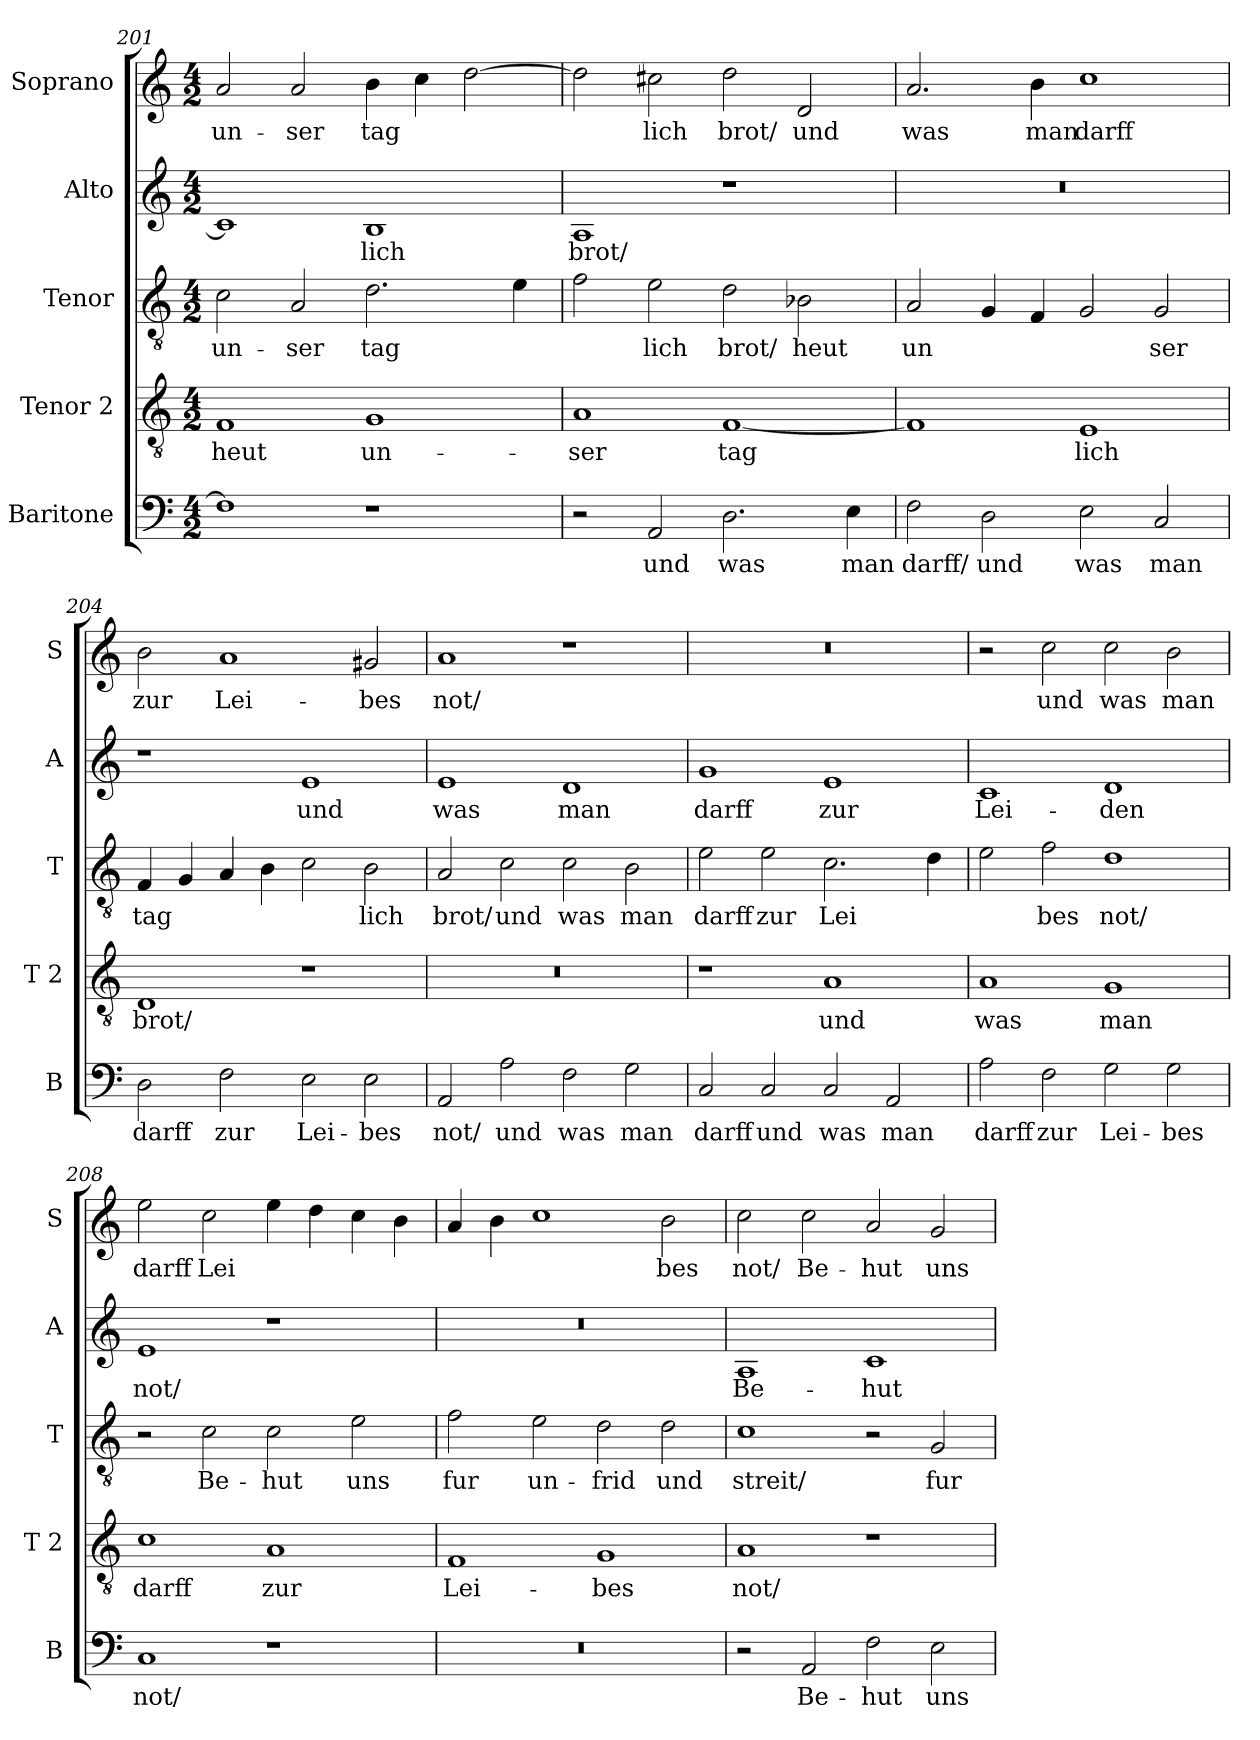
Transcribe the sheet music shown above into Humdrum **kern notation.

**kern	**text	**kern	**text	**kern	**text	**kern	**text	**kern	**text
*part5	*part5	*part4	*part4	*part3	*part3	*part2	*part2	*part1	*part1
*staff5	*staff5	*staff4	*staff4	*staff3	*staff3	*staff2	*staff2	*staff1	*staff1
*I"Baritone	*	*I"Tenor 2	*	*I"Tenor	*	*I"Alto	*	*I"Soprano	*
*I'B	*	*I'T 2	*	*I'T	*	*I'A	*	*I'S	*
*clefF4	*	*clefGv2	*	*clefGv2	*	*clefG2	*	*clefG2	*
*k[]	*	*k[]	*	*k[]	*	*k[]	*	*k[]	*
*C:	*	*C:	*	*C:	*	*C:	*	*C:	*
*M4/2	*	*M4/2	*	*M4/2	*	*M4/2	*	*M4/2	*
=201	=201	=201	=201	=201	=201	=201	=201	=201	=201
!	!LO:LY:b:cj	!	!LO:LY:b:cj	!	!LO:LY:b:cj	!	!LO:LY:b:cj	!	!LO:LY:b:cj
1F]	.	1F	heut	2c\	un-	1c]	--	2a/	un-
!	!	!	!	!	!LO:LY:b:cj	!	!	!	!LO:LY:b:cj
.	.	.	.	2A/	-ser	.	.	2a/	-ser
!	!	!	!LO:LY:b:cj	!	!LO:LY:b:cj	!	!LO:LY:b:cj	!	!LO:LY:b:cj
1r	.	1G	un-	2.d\	tag-	1B	-lich	4b\	tag-
!	!	!	!	!	!	!	!	!	!LO:LY:b:cj
.	.	.	.	.	.	.	.	4cc\	--
!	!	!	!	!	!	!	!	!	!LO:LY:b:cj
.	.	.	.	.	.	.	.	[>2dd\	--
!	!	!	!	!	!LO:LY:b:cj	!	!	!	!
.	.	.	.	4e\	--	.	.	.	.
=202	=202	=202	=202	=202	=202	=202	=202	=202	=202
!	!	!	!LO:LY:b:cj	!	!LO:LY:b:cj	!	!LO:LY:b:cj	!	!LO:LY:b:cj
2r	.	1A	-ser	2f\	--	1A	brot/	2dd\]	--
!	!LO:LY:b:cj	!	!	!	!LO:LY:b:cj	!	!	!	!LO:LY:b:cj
2AA/	und	.	.	2e\	-lich	.	.	2cc#X\	-lich
!	!LO:LY:b:cj	!	!LO:LY:b:cj	!	!LO:LY:b:cj	!	!	!	!LO:LY:b:cj
2.D\	was	[<1F	tag-	2d\	brot/	1r	.	2dd\	brot/
!	!	!	!	!	!LO:LY:b:cj	!	!	!	!LO:LY:b:cj
.	.	.	.	2B-X\	heut	.	.	2d/	und
!	!LO:LY:b:cj	!	!	!	!	!	!	!	!
4E\	man	.	.	.	.	.	.	.	.
!!LO:LB:g=z
=203	=203	=203	=203	=203	=203	=203	=203	=203	=203
!	!LO:LY:b:cj	!	!LO:LY:b:cj	!	!LO:LY:b:cj	!	!	!	!LO:LY:b:cj
2F\	darff/	1F]	--	2A/	un-	0r	.	2.a/	was
!	!LO:LY:b:cj	!	!	!	!LO:LY:b:cj	!	!	!	!
2D\	und	.	.	4G/	--	.	.	.	.
!	!	!	!	!	!LO:LY:b:cj	!	!	!	!LO:LY:b:cj
.	.	.	.	4F/	--	.	.	4b\	man
!	!LO:LY:b:cj	!	!LO:LY:b:cj	!	!LO:LY:b:cj	!	!	!	!LO:LY:b:cj
2E\	was	1E	-lich	2G/	--	.	.	1cc	darff
!	!LO:LY:b:cj	!	!	!	!LO:LY:b:cj	!	!	!	!
2C/	man	.	.	2G/	-ser	.	.	.	.
=204	=204	=204	=204	=204	=204	=204	=204	=204	=204
!	!LO:LY:b:cj	!	!LO:LY:b:cj	!	!LO:LY:b:cj	!	!	!	!LO:LY:b:cj
2D\	darff	1D	brot/	4F/	tag-	1r	.	2b\	zur
!	!	!	!	!	!LO:LY:b:cj	!	!	!	!
.	.	.	.	4G/	--	.	.	.	.
!	!LO:LY:b:cj	!	!	!	!LO:LY:b:cj	!	!	!	!LO:LY:b:cj
2F\	zur	.	.	4A/	--	.	.	1a	Lei-
!	!	!	!	!	!LO:LY:b:cj	!	!	!	!
.	.	.	.	4B\	--	.	.	.	.
!	!LO:LY:b:cj	!	!	!	!LO:LY:b:cj	!	!LO:LY:b:cj	!	!
2E\	Lei-	1r	.	2c\	--	1e	und	.	.
!	!LO:LY:b:cj	!	!	!	!LO:LY:b:cj	!	!	!	!LO:LY:b:cj
2E\	-bes	.	.	2B\	-lich	.	.	2g#X/	-bes
=205	=205	=205	=205	=205	=205	=205	=205	=205	=205
!	!LO:LY:b:cj	!	!	!	!LO:LY:b:cj	!	!LO:LY:b:cj	!	!LO:LY:b:cj
2AA/	not/	0r	.	2A/	brot/	1e	was	1a	not/
!	!LO:LY:b:cj	!	!	!	!LO:LY:b:cj	!	!	!	!
2A\	und	.	.	2c\	und	.	.	.	.
!	!LO:LY:b:cj	!	!	!	!LO:LY:b:cj	!	!LO:LY:b:cj	!	!
2F\	was	.	.	2c\	was	1d	man	1r	.
!	!LO:LY:b:cj	!	!	!	!LO:LY:b:cj	!	!	!	!
2G\	man	.	.	2B\	man	.	.	.	.
=206	=206	=206	=206	=206	=206	=206	=206	=206	=206
!	!LO:LY:b:cj	!	!	!	!LO:LY:b:cj	!	!LO:LY:b:cj	!	!
2C/	darff	1r	.	2e\	darff	1g	darff	0r	.
!	!LO:LY:b:cj	!	!	!	!LO:LY:b:cj	!	!	!	!
2C/	und	.	.	2e\	zur	.	.	.	.
!	!LO:LY:b:cj	!	!LO:LY:b:cj	!	!LO:LY:b:cj	!	!LO:LY:b:cj	!	!
2C/	was	1A	und	2.c\	Lei-	1e	zur	.	.
!	!LO:LY:b:cj	!	!	!	!	!	!	!	!
2AA/	man	.	.	.	.	.	.	.	.
!	!	!	!	!	!LO:LY:b:cj	!	!	!	!
.	.	.	.	4d\	--	.	.	.	.
=207	=207	=207	=207	=207	=207	=207	=207	=207	=207
!	!LO:LY:b:cj	!	!LO:LY:b:cj	!	!LO:LY:b:cj	!	!LO:LY:b:cj	!	!
2A\	darff	1A	was	2e\	--	1c	Lei-	2r	.
!	!LO:LY:b:cj	!	!	!	!LO:LY:b:cj	!	!	!	!LO:LY:b:cj
2F\	zur	.	.	2f\	-bes	.	.	2cc\	und
!	!LO:LY:b:cj	!	!LO:LY:b:cj	!	!LO:LY:b:cj	!	!LO:LY:b:cj	!	!LO:LY:b:cj
2G\	Lei-	1G	man	1d	not/	1d	-den	2cc\	was
!	!LO:LY:b:cj	!	!	!	!	!	!	!	!LO:LY:b:cj
2G\	-bes	.	.	.	.	.	.	2b\	man
=208	=208	=208	=208	=208	=208	=208	=208	=208	=208
!	!LO:LY:b:cj	!	!LO:LY:b:cj	!	!	!	!LO:LY:b:cj	!	!LO:LY:b:cj
1C	not/	1c	darff	2r	.	1e	not/	2ee\	darff
!	!	!	!	!	!LO:LY:b:cj	!	!	!	!LO:LY:b:cj
.	.	.	.	2c\	Be-	.	.	2cc\	Lei-
!	!	!	!LO:LY:b:cj	!	!LO:LY:b:cj	!	!	!	!LO:LY:b:cj
1r	.	1A	zur	2c\	-hut	1r	.	4ee\	--
!	!	!	!	!	!	!	!	!	!LO:LY:b:cj
.	.	.	.	.	.	.	.	4dd\	--
!	!	!	!	!	!LO:LY:b:cj	!	!	!	!LO:LY:b:cj
.	.	.	.	2e\	uns	.	.	4cc\	--
!	!	!	!	!	!	!	!	!	!LO:LY:b:cj
.	.	.	.	.	.	.	.	4b\	--
!!LO:PB:g=z
=209	=209	=209	=209	=209	=209	=209	=209	=209	=209
!	!	!	!LO:LY:b:cj	!	!LO:LY:b:cj	!	!	!	!LO:LY:b:cj
0r	.	1F	Lei-	2f\	fur	0r	.	4a/	--
!	!	!	!	!	!	!	!	!	!LO:LY:b:cj
.	.	.	.	.	.	.	.	4b\	--
!	!	!	!	!	!LO:LY:b:cj	!	!	!	!LO:LY:b:cj
.	.	.	.	2e\	un-	.	.	1cc	--
!	!	!	!LO:LY:b:cj	!	!LO:LY:b:cj	!	!	!	!
.	.	1G	-bes	2d\	-frid	.	.	.	.
!	!	!	!	!	!LO:LY:b:cj	!	!	!	!LO:LY:b:cj
.	.	.	.	2d\	und	.	.	2b\	-bes
=210	=210	=210	=210	=210	=210	=210	=210	=210	=210
!	!	!	!LO:LY:b:cj	!	!LO:LY:b:cj	!	!LO:LY:b:cj	!	!LO:LY:b:cj
2r	.	1A	not/	1c	streit/	1A	Be-	2cc\	not/
!	!LO:LY:b:cj	!	!	!	!	!	!	!	!LO:LY:b:cj
2AA/	Be-	.	.	.	.	.	.	2cc\	Be-
!	!LO:LY:b:cj	!	!	!	!	!	!LO:LY:b:cj	!	!LO:LY:b:cj
2F\	-hut	1r	.	2r	.	1c	-hut	2a/	-hut
!	!LO:LY:b:cj	!	!	!	!LO:LY:b:cj	!	!	!	!LO:LY:b:cj
2E\	uns	.	.	2G/	fur	.	.	2g/	uns
=	=	=	=	=	=	=	=	=	=
*-	*-	*-	*-	*-	*-	*-	*-	*-	*-
